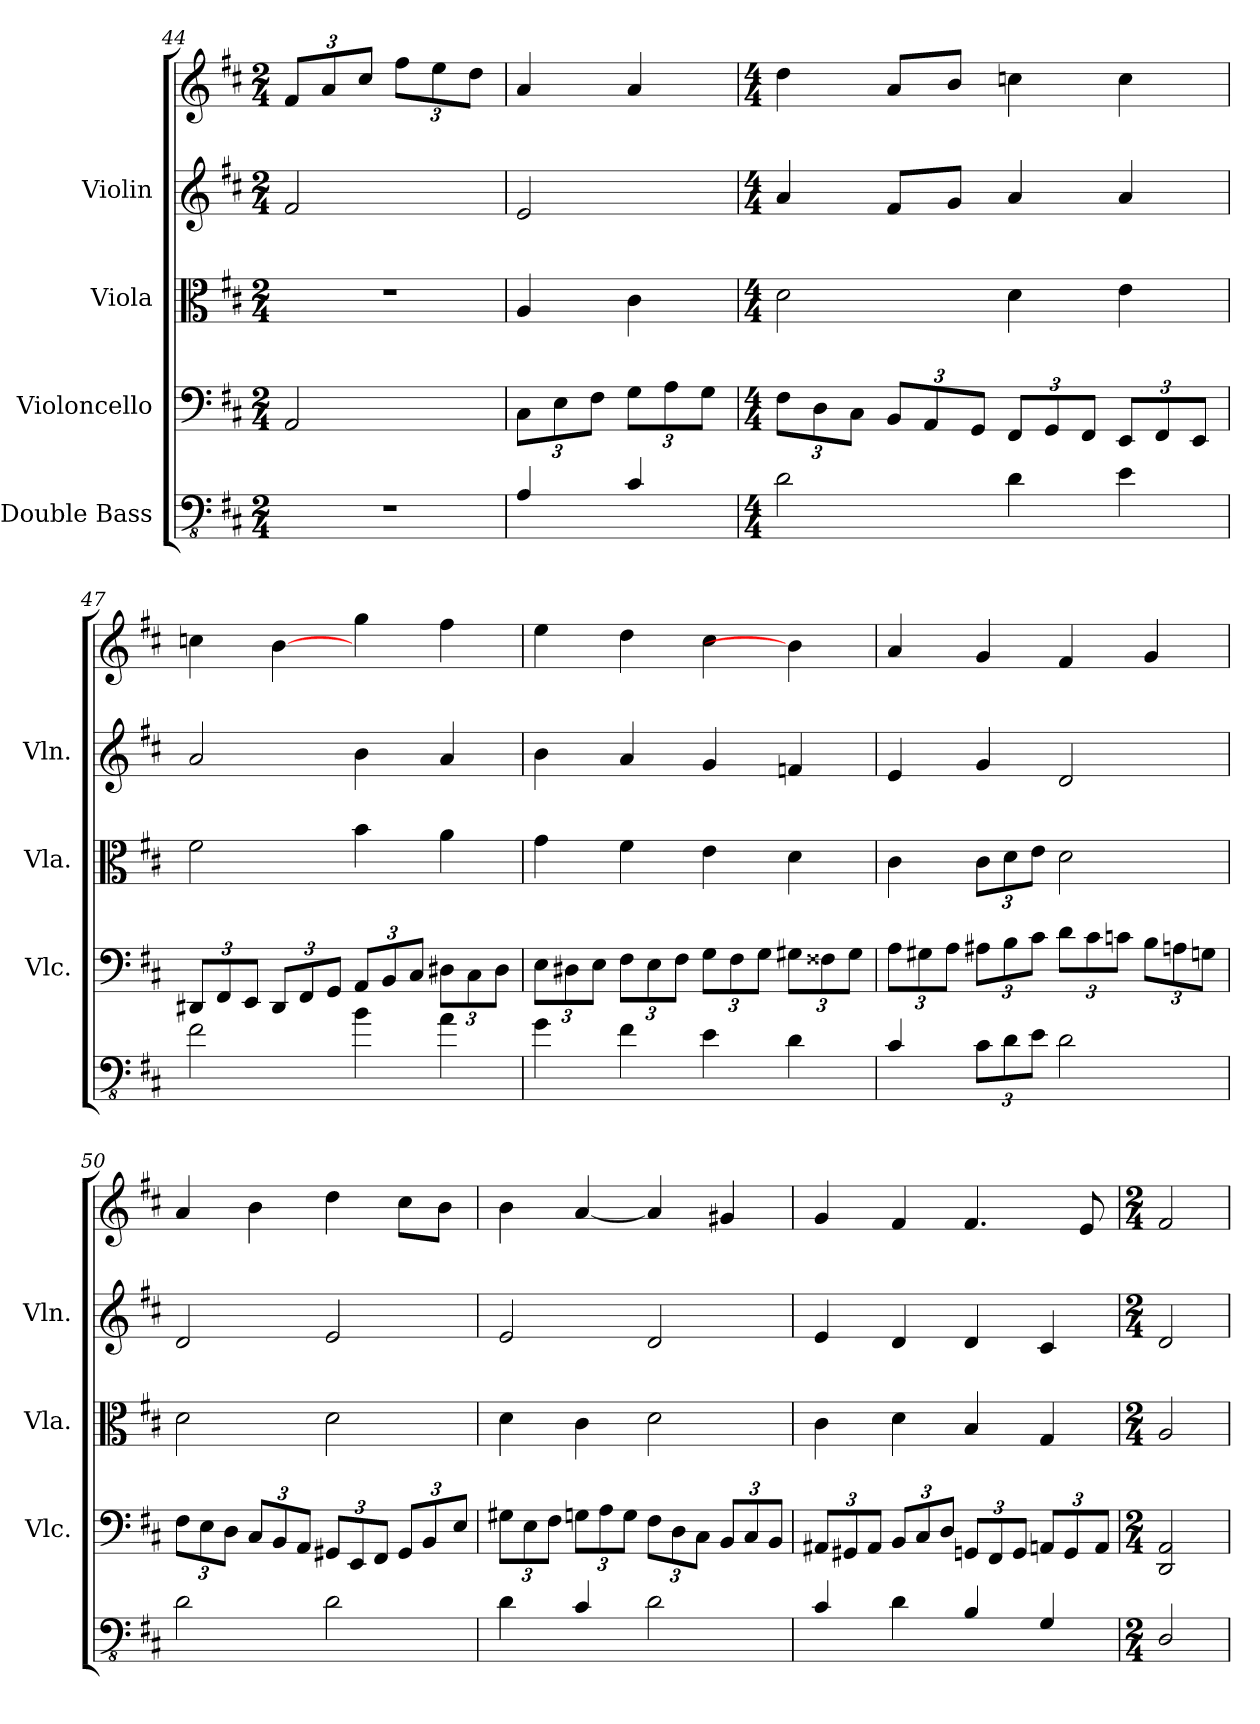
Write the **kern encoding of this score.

**kern	**kern	**kern	**kern	**kern
*part4	*part3	*part2	*part1	*part1
*staff5	*staff4	*staff3	*staff2	*staff1
*I"Double Bass	*I"Violoncello	*I"Viola	*I"Violin	*
*	*I'Vlc.	*I'Vla.	*I'Vln.	*
*clefFv4	*clefF4	*clefC3	*clefG2	*clefG2
*ITrd7c12	*	*	*	*
*k[f#c#]	*k[f#c#]	*k[f#c#]	*k[f#c#]	*k[f#c#]
*D:	*D:	*D:	*D:	*D:
*M2/4	*M2/4	*M2/4	*M2/4	*M2/4
*	*	*	*	*Xbrackettup
=44	=44	=44	=44	=44
2r	2AA/	2r	2f#/	12f#/L
.	.	.	.	12a/
.	.	.	.	12cc#/J
.	.	.	.	12ff#\L
.	.	.	.	12ee\
.	.	.	.	12dd\J
=45	=45	=45	=45	=45
*	*Xbrackettup	*	*	*
4AAA/	12C#\L	4A/	2e/	4a/
.	12E\	.	.	.
.	12F#\J	.	.	.
4CC#/	12G\L	4c#\	.	4a/
.	12A\	.	.	.
.	12G\J	.	.	.
=46	=46	=46	=46	=46
*M4/4	*M4/4	*M4/4	*M4/4	*M4/4
2DD\	12F#\L	2d\	4a/	4dd\
.	12D\	.	.	.
.	12C#\J	.	.	.
.	12BB/L	.	8f#/L	8a/L
.	12AA/	.	.	.
.	.	.	8g/J	8b/J
.	12GG/J	.	.	.
4DD\	12FF#/L	4d\	4a/	4ccn\
.	12GG/	.	.	.
.	12FF#/J	.	.	.
4EE\	12EE/L	4e\	4a/	4cc\
.	12FF#/	.	.	.
.	12EE/J	.	.	.
!!LO:PB:g=z
=47	=47	=47	=47	=47
2FF#\	12DD#X/L	2f#\	2a/	4ccn\
.	12FF#/	.	.	.
.	12EE/J	.	.	.
.	12DD#/L	.	.	[4b\
.	12FF#/	.	.	.
.	12GG/J	.	.	.
4BB\	12AA/L	4b\	4b\	4gg\
.	12BB/	.	.	.
.	12C#/J	.	.	.
4AA\	12D#X\L	4a\	4a/	4ff#\
.	12C#\	.	.	.
.	12D#\J	.	.	.
=48	=48	=48	=48	=48
4GG\	12E\L	4g\	4b\	4ee\
.	12D#X\	.	.	.
.	12E\J	.	.	.
4FF#\	12F#\L	4f#\	4a/	4dd\
.	12E\	.	.	.
.	12F#\J	.	.	.
4EE\	12G\L	4e\	4g/	4cc#\
.	12F#\	.	.	.
.	12G\J	.	.	.
4DD\	12G#X\L	4d\	4fn/	4b\]
.	12F##X\	.	.	.
.	12G#\J	.	.	.
!!LO:LB:g=z
=49	=49	=49	=49	=49
4CC#/	12A\L	4c#\	4e/	4a/
.	12G#X\	.	.	.
.	12A\J	.	.	.
*Xbrackettup	*	*Xbrackettup	*	*
12CC#\L	12A#X\L	12c#\L	4g/	4g/
12DD\	12B\	12d\	.	.
12EE\J	12c#\J	12e\J	.	.
2DD\	12d\L	2d\	2d/	4f#/
.	12c#\	.	.	.
.	12cn\J	.	.	.
.	12B\L	.	.	4g/
.	12An\	.	.	.
.	12Gn\J	.	.	.
=50	=50	=50	=50	=50
2DD\	12F#\L	2d\	2d/	4a/
.	12E\	.	.	.
.	12D\J	.	.	.
.	12C#/L	.	.	4b\
.	12BB/	.	.	.
.	12AA/J	.	.	.
2DD\	12GG#X/L	2d\	2e/	4dd\
.	12EE/	.	.	.
.	12FF#/J	.	.	.
.	12GG#/L	.	.	8cc#\L
.	12BB/	.	.	.
.	.	.	.	8b\J
.	12E/J	.	.	.
=51	=51	=51	=51	=51
4DD\	12G#X\L	4d\	2e/	4b\
.	12E\	.	.	.
.	12F#\J	.	.	.
4CC#/	12Gn\L	4c#\	.	[4a/
.	12A\	.	.	.
.	12G\J	.	.	.
2DD\	12F#\L	2d\	2d/	4a/]
.	12D\	.	.	.
.	12C#\J	.	.	.
.	12BB/L	.	.	4g#X/
.	12C#/	.	.	.
.	12BB/J	.	.	.
!!LO:PB:g=z
=52	=52	=52	=52	=52
4CC#/	12AA#X/L	4c#\	4e/	4g/
.	12GG#X/	.	.	.
.	12AA#/J	.	.	.
4DD\	12BB/L	4d\	4d/	4f#/
.	12C#/	.	.	.
.	12D/J	.	.	.
4BBB/	12GGn/L	4B/	4d/	4.f#/
.	12FF#/	.	.	.
.	12GG/J	.	.	.
4GGG/	12AAn/L	4G/	4c#/	.
.	12GG/	.	.	.
.	.	.	.	8e/
.	12AA/J	.	.	.
=53	=53	=53	=53	=53
*M2/4	*M2/4	*M2/4	*M2/4	*M2/4
2DDD/	2DD/ 2AA/	2A/	2d/	2f#/
=	=	=	=	=
*-	*-	*-	*-	*-
